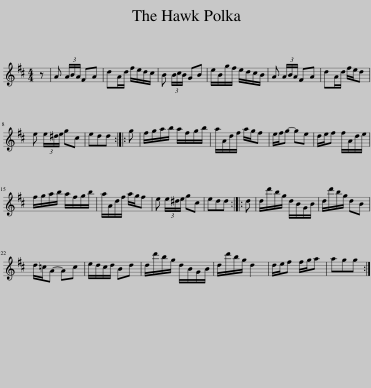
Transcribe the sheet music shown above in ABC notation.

X:1
L:1/8
M:4/4
I:linebreak $
K:D
V:1 treble
V:1
 z | A (3A/B/A/ FA | dA/d/ f/e/d/c/ | B (3B/c/B/ GB | e/B/g/f/ e/d/c/B/ | %5
 A (3A/B/A/ FA | dA/d/ f/e/d |$ e (3e/^d/e/ gc | edd :: g | %10
 f/g/a/b/ a/f/g/b/ | a/A/d/f/ a/g/f | e/f/g- ge | d/e/f f/A/d/e/ |$ f/g/a/b/ a/f/g/b/ | %15
 a/A/d/f/ a/g/f | e (3e/^d/e/ gc | edd :: d | d/d'/b/g/ d/B/G/B/ | %20
 d/d'/b/g/ dB |$ d/=c/A- Ac | e/d/c/d/ Bd | d/d'/b/g/ d/B/G/B/ | d/d'/b/g/ d2 | %25
 d/e/f f/g/a | agg :| %27
